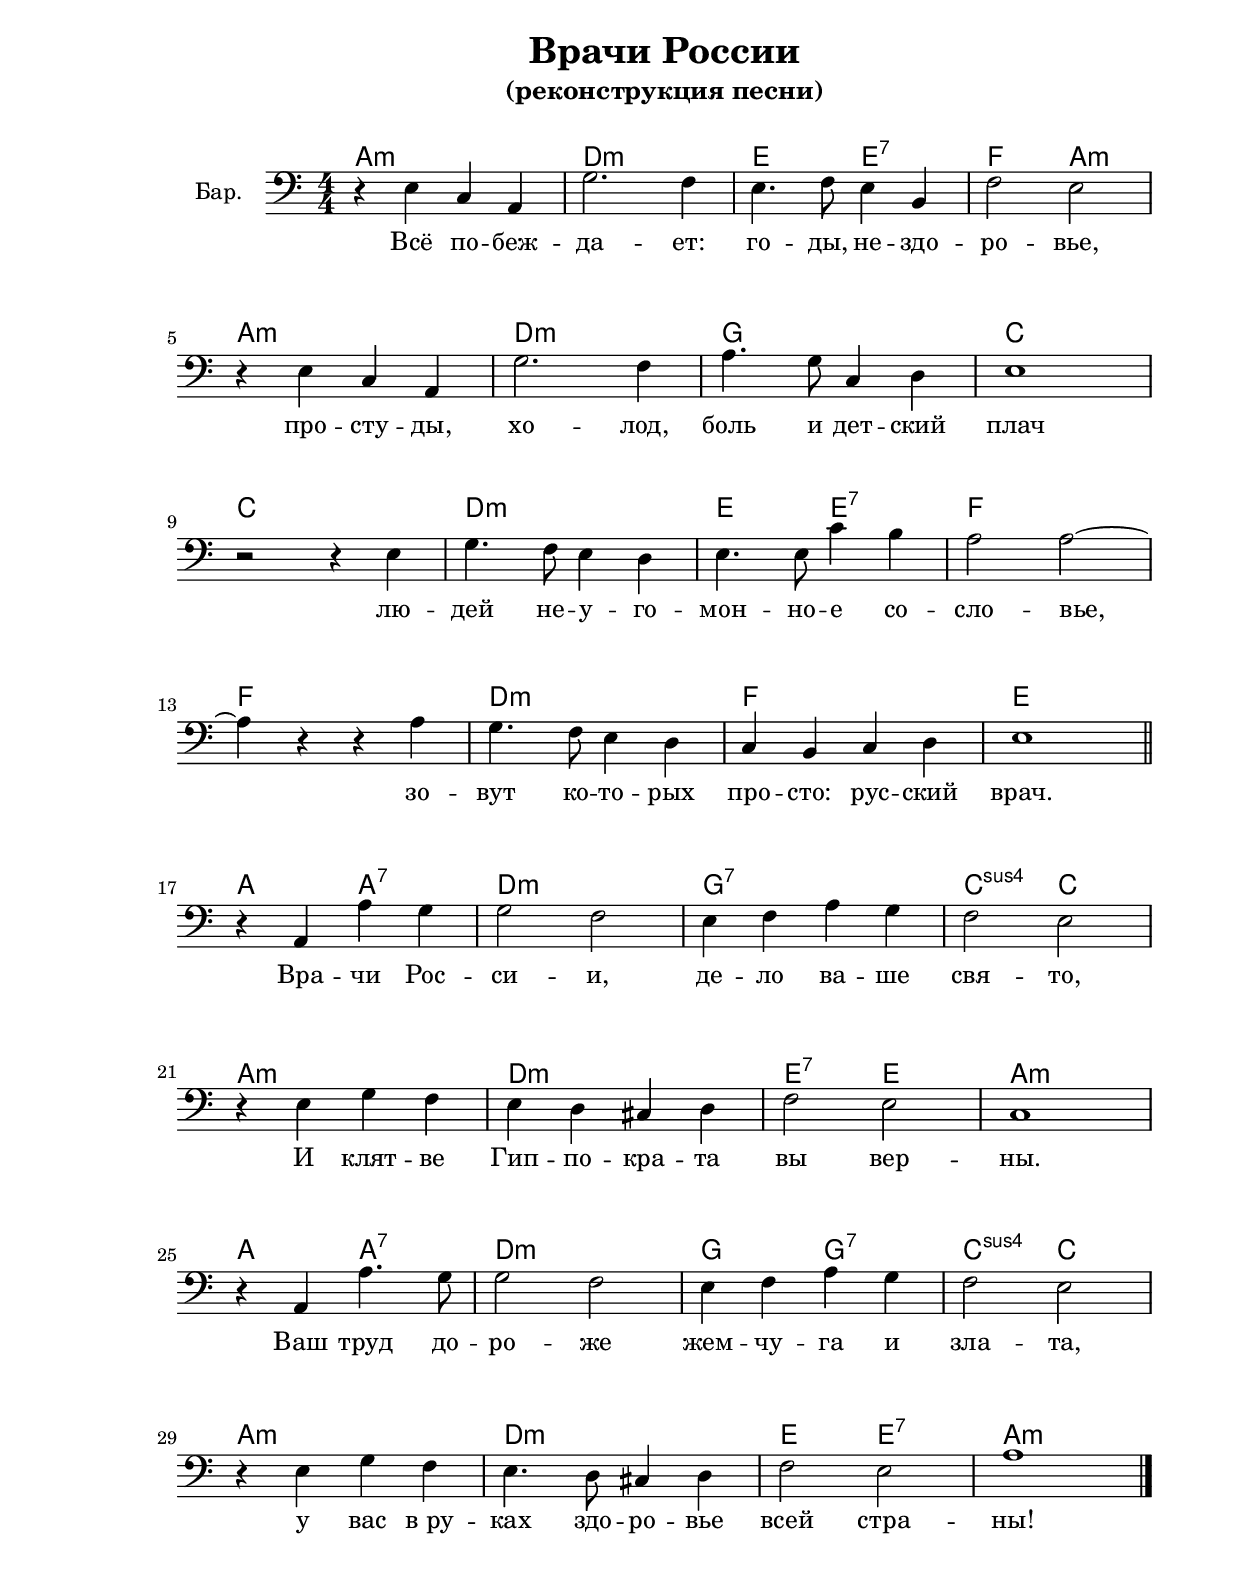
\version "2.18.2"

% закомментируйте строку ниже, чтобы получался pdf с навигацией
#(ly:set-option 'point-and-click #f)
#(ly:set-option 'midi-extension "mid")

%#(set-global-staff-size 16)

\header {
   title = "Врачи России"
   subtitle = "(реконструкция песни)"
   subsubtitle = " "
  % Удалить строку версии LilyPond 
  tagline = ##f
}

\paper {
  #(set-paper-size "a4")
  top-margin = 10
  left-margin = 30
  right-margin = 15
  bottom-margin = 30
  %system-separator-markup = \slashSeparator
  %ragged-bottom = ##f
  ragged-last-bottom = ##f
}

global = {
  \key a \minor
  \numericTimeSignature
  \time 4/4
}

scoreABaritoneVoice = \relative c {
  \global
  \dynamicUp
  \autoBeamOff
  r4 e c a | 
  g'2. f4 e4. f8 e4 b |
  f'2 e \break r4 e c a | 
  g'2. f4  a4. g8 c,4 d |
  e1 \break  r2 r4 e4 | 
  g4. f8 e4 d e4. e8 c'4 b |
  a2 a~ \break  a4 r r a |
  g4. f8 e4 d c b c d | 
  e1 \bar "||" \break
  
  r4 a,4 a' g |
  g2 f  e4 f a g |
  f2 e  \break r4 e g f |
  e d cis d  f2 e |
  c1  \break r4 a a'4. g8 |
  g2 f e4 f a g |
  f2 e \break r4 e g f |
  e4. d8 cis4 d  f2 e |
  a1 \bar "|."
}

chordsmusic = \chordmode {
  \set chordChanges = ##t
  %\set chordNameLowercaseMinor = ##t
  a1:m d:m e2 e2:7 f a:m \break
  a1:m d:m g1 c 
  c d:m e2 e:7 f1
  f d:m f e
  a2 a:7 d1:m g:7 c2:sus4 c
  a1:m d:m e2:7 e a1:m
  a2 a:7 d1:m g2 g:7 c:sus4 c
  a1:m d:m e2 e:7 a1:m
  
}
  

verseone = \lyricmode {
  Всё по -- беж -- да -- ет: го -- ды, не -- здо -- ро -- вье,
  про -- сту -- ды, хо -- лод, боль и дет -- ский плач
  лю -- дей не -- у -- го -- мон -- но -- е со -- сло -- вье,
  зо -- вут ко -- то -- рых про -- сто: рус -- ский врач.
  
  Вра -- чи Рос -- си -- и, де -- ло ва -- ше свя -- то,
  И клят -- ве Гип -- по -- кра -- та вы вер -- ны.
  Ваш труд до -- ро -- же жем -- чу -- га и зла -- та,
  у вас в_ру -- ках здо -- ро -- вье всей стра -- ны!
}


rehearsalMidi = #
(define-music-function
 (parser location name midiInstrument lyrics) (string? string? ly:music?)
 #{
   \unfoldRepeats <<
     \new Staff = "baritone" \new Voice = "baritone" { \scoreABaritoneVoice }
     \context Staff = $name {
       \set Score.midiMinimumVolume = #0.5
       \set Score.midiMaximumVolume = #0.5
       \set Score.tempoWholesPerMinute = #(ly:make-moment 100 4)
       \set Staff.midiMinimumVolume = #0.8
       \set Staff.midiMaximumVolume = #1.0
       \set Staff.midiInstrument = $midiInstrument
     }
     \new Lyrics \with {
       alignBelowContext = $name
     } \lyricsto $name $lyrics
   >>
 #})

\score {
  <<
    \new ChordNames { \set chordChanges = ##t \chordsmusic }
    \new Staff \with {
      instrumentName = "Бар."
      midiInstrument = "choir aahs"
    } 
      << \clef bass
         \new Voice = "Baritone" { \scoreABaritoneVoice }
      >>
    \new Lyrics \lyricsto "Baritone" { \verseone }
  >>
  \layout { 
    
  }
  \midi {
    \tempo 2=90
  }
}

\book {
  \bookOutputSuffix "baritone"
  \score {
    \rehearsalMidi "baritone" "soprano sax" { \verseone }
    \midi { }
  }
}


